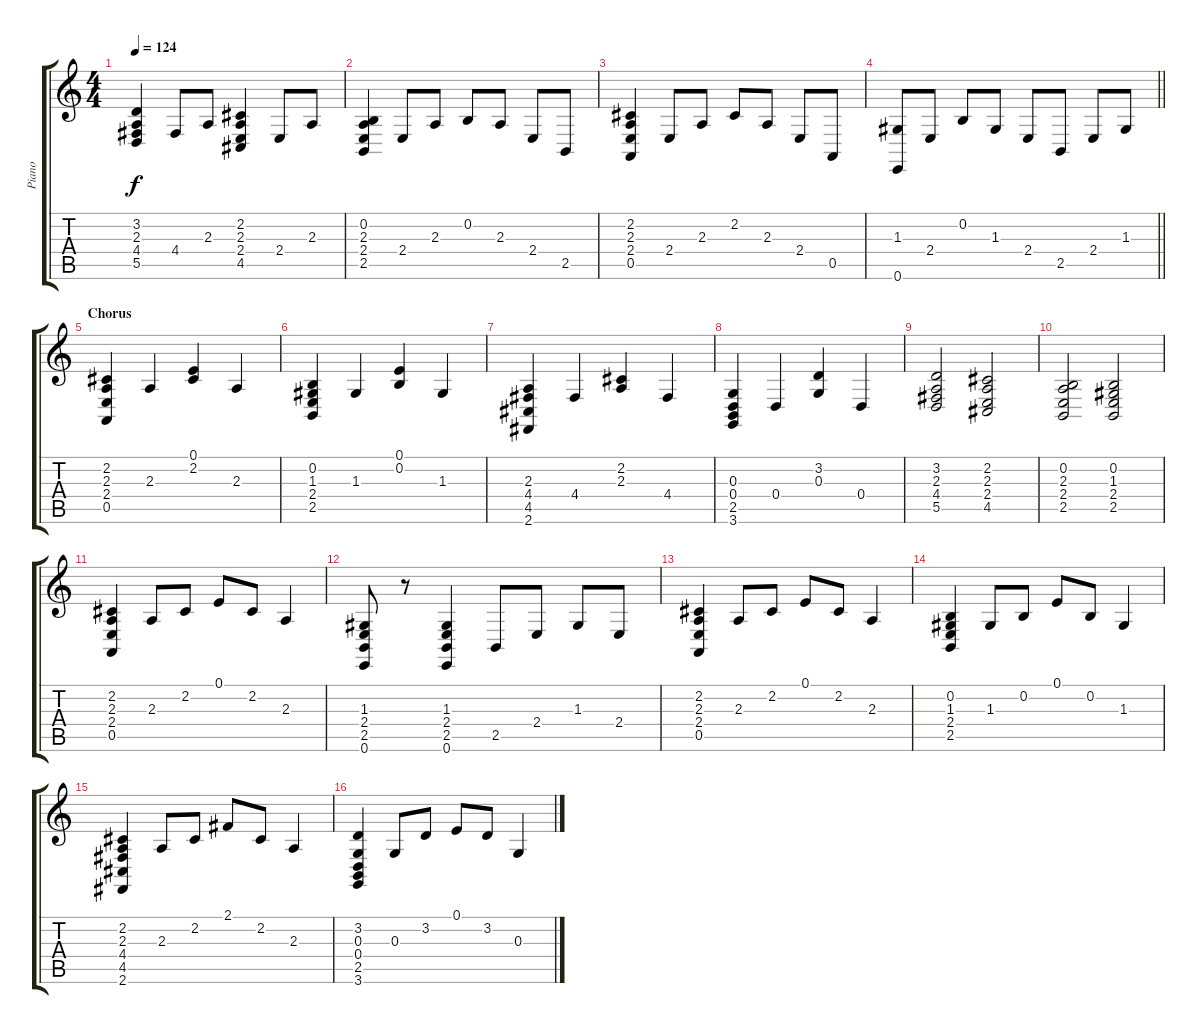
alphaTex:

\track ("Piano" "Piano") {instrument brightacousticpiano}
\staff {score tabs}
\tuning (E4 B3 G3 D3 A2 E2) {hide}
\ts (4 4)
\tempo 124
\clef g2
\ks c
(3.2 2.3 4.4 5.5).4{dy f} 4.4.8 2.3.8 (2.2 2.3 2.4 4.5).4 2.4.8 2.3.8 |
(0.2 2.3 2.4 2.5).4 2.4.8 2.3.8 0.2.8 2.3.8 2.4.8 2.5.8 |
(2.2 2.3 2.4 0.5).4 2.4.8 2.3.8 2.2.8 2.3.8 2.4.8 0.5.8 |
\barLineRight lightlight
(1.3 0.6).8 2.4.8 0.2.8 1.3.8 2.4.8 2.5.8 2.4.8 1.3.8 |
\section ("" "Chorus")
(2.2 2.3 2.4 0.5).4 2.3.4 (0.1 2.2).4 2.3.4 |
(0.2 1.3 2.4 2.5).4 1.3.4 (0.1 0.2).4 1.3.4 |
(2.3 4.4 4.5 2.6).4 4.4.4 (2.2 2.3).4 4.4.4 |
(0.3 0.4 2.5 3.6).4 0.4.4 (3.2 0.3).4 0.4.4 |
(3.2 2.3 4.4 5.5).2 (2.2 2.3 2.4 4.5).2 |
(0.2 2.3 2.4 2.5).2 (0.2 1.3 2.4 2.5).2 |
(2.2 2.3 2.4 0.5).4 2.3.8 2.2.8 0.1.8 2.2.8 2.3.4 |
(1.3 2.4 2.5 0.6).8 r.8 (1.3 2.4 2.5 0.6).4 2.5.8 2.4.8 1.3.8 2.4.8 |
(2.2 2.3 2.4 0.5).4 2.3.8 2.2.8 0.1.8 2.2.8 2.3.4 |
(0.2 1.3 2.4 2.5).4 1.3.8 0.2.8 0.1.8 0.2.8 1.3.4 |
(2.2 2.3 4.4 4.5 2.6).4 2.3.8 2.2.8 2.1.8 2.2.8 2.3.4 |
(3.2 0.3 0.4 2.5 3.6).4 0.3.8 3.2.8 0.1.8 3.2.8 0.3.4
